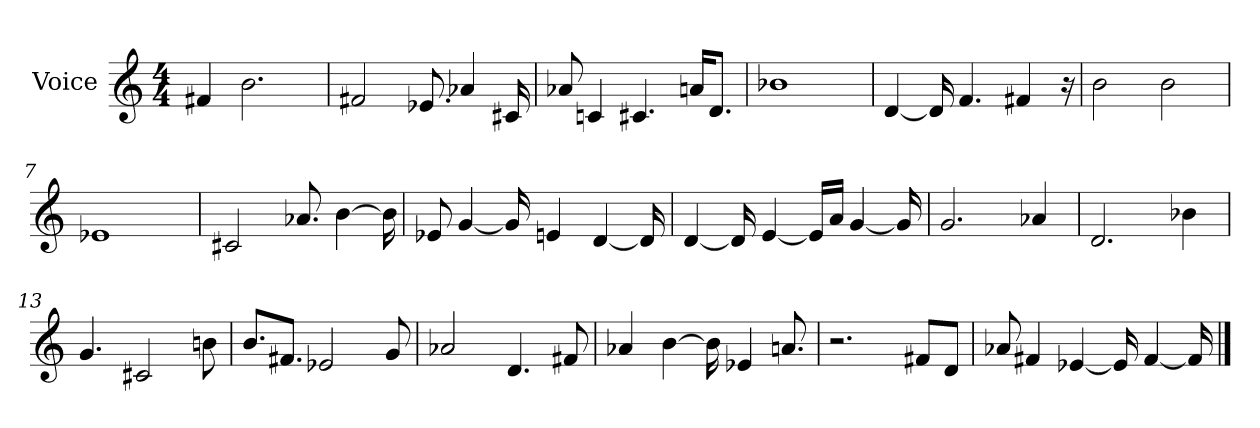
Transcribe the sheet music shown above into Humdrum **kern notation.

**kern
*part1
*staff1
*I"Voice
*I'Voice
*clefG2
*M4/4
=1
4f#X/
2.b\
=2
2f#X/
8.e-X/
4a-X/
16c#X/
=3
8a-X/
4cn/
4.c#X/
16an/KL
8.d/J
=4
1b-X
=5
[<4d/
16d/]
4.f/
4f#X/
16ra
=6
2b\
2b\
=7
1e-X
=8
2c#X/
8.a-X/
[>4b\
16b\]
!!LO:LB:g=z
=9
8e-X/
[<4g/
16g/]
4en/
[<4d/
16d/]
=10
[<4d/
16d/]
[<4e/
16e/LL]
16a/JJ
[<4g/
16g/]
=11
2.g/
4a-X/
=12
2.d/
4b-X\
=13
4.g/
2c#X/
8bn\
=14
8.b/L
8.f#X/J
2e-X/
8g/
=15
2a-X/
4.d/
8f#X/
!!LO:LB:g=z
=16
4a-X/
[>4b\
16b\]
4e-X/
8.an/
=17
2.rcc
8f#X/L
8d/J
=18
8a-X/
4f#X/
[<4e-X/
16e-/]
[<4f#/
16f#/]
==
*-
